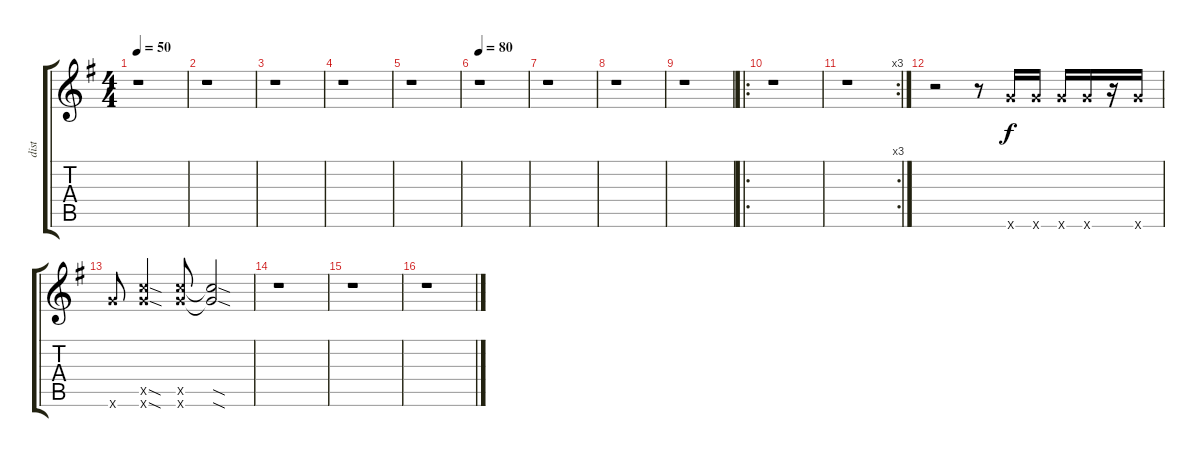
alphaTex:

\track ("dist" "dist") {instrument distortionguitar}
\staff {score tabs}
\tuning (E4 B3 G3 D3 A2 E2) {hide}
\ts (4 4)
\tempo 50
\clef g2
\ks g
r.1{dy f instrument distortionguitar} |
r.1 |
r.1 |
r.1 |
r.1 |
\tempo 80
r.1 |
r.1 |
r.1 |
r.1 |
\ro
r.1 |
\rc 3
r.1 |
r.2 r.8 15.6{x}.16 15.6{x}.16 15.6{x}.16 15.6{x}.16 r.16 15.6{x}.16 |
15.6{x}.8 (15.5{sod x} 15.6{sod x}).4 (15.5{x} 15.6{x}).8 (15.5{sod t} 15.6{sod t}).2 |
r.1 |
r.1 |
r.1
